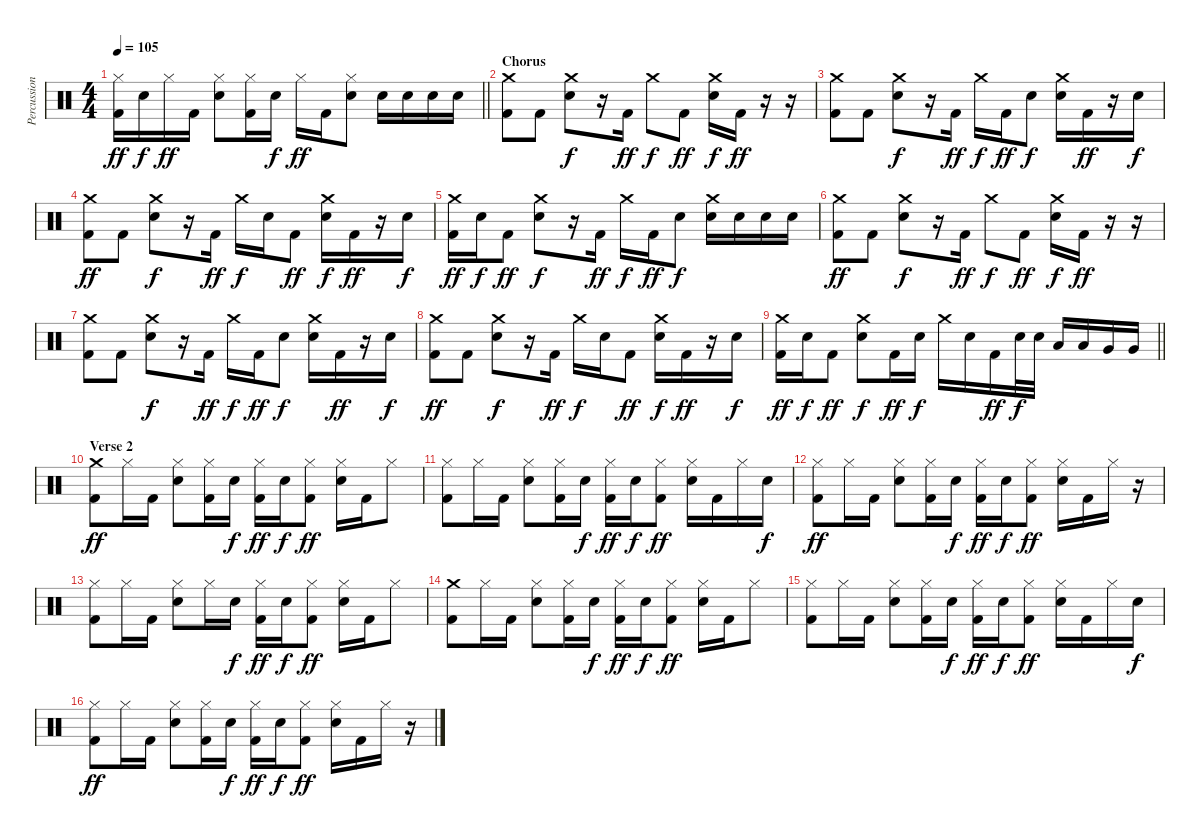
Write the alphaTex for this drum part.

\track ("Percussion" "Percussion") {instrument percussion}
\staff {score}
\articulation defaults
\ts (4 4)
\tempo 105
\clef neutral
\barLineRight lightlight
\ks c
("Hi-Hat (closed)" "Kick (hit) 2").16{dy ff} "Electric Snare (hit)".16{dy f} "Hi-Hat (closed)".16{dy ff} "Kick (hit) 2".16 ("Hi-Hat (closed)" "Electric Snare (hit)").8 ("Hi-Hat (closed)" "Kick (hit) 2").16 "Electric Snare (hit)".16{dy f} "Hi-Hat (closed)".16{dy ff} "Kick (hit) 2".16 ("Hi-Hat (closed)" "Electric Snare (hit)").8 "Electric Snare (hit)".16 "Electric Snare (hit)".16 "Electric Snare (hit)".16 "Electric Snare (hit)".16 |
\section ("" "Chorus")
("Crash medium (hit)" "Kick (hit) 2").8 "Kick (hit) 2".8 ("Crash medium (hit)" "Electric Snare (hit)").8{dy f} r.16 "Kick (hit) 2".16{dy ff} "Crash medium (hit)".8{dy f} "Kick (hit) 2".8{dy ff} ("Crash medium (hit)" "Electric Snare (hit)").16{dy f} "Kick (hit) 2".16{dy ff} r.16 r.16 |
("Crash medium (hit)" "Kick (hit) 2").8 "Kick (hit) 2".8 ("Crash medium (hit)" "Electric Snare (hit)").8{dy f} r.16 "Kick (hit) 2".16{dy ff} "Crash medium (hit)".16{dy f} "Kick (hit) 2".16{dy ff} "Electric Snare (hit)".8{dy f} ("Crash medium (hit)" "Electric Snare (hit)").16 "Kick (hit) 2".16{dy ff} r.16 "Electric Snare (hit)".16{dy f} |
("Crash medium (hit)" "Kick (hit) 2").8{dy ff} "Kick (hit) 2".8 ("Crash medium (hit)" "Electric Snare (hit)").8{dy f} r.16 "Kick (hit) 2".16{dy ff} "Crash medium (hit)".16{dy f} "Electric Snare (hit)".16 "Kick (hit) 2".8{dy ff} ("Crash medium (hit)" "Electric Snare (hit)").16{dy f} "Kick (hit) 2".16{dy ff} r.16 "Electric Snare (hit)".16{dy f} |
("Crash medium (hit)" "Kick (hit) 2").16{dy ff} "Electric Snare (hit)".16{dy f} "Kick (hit) 2".8{dy ff} ("Crash medium (hit)" "Electric Snare (hit)").8{dy f} r.16 "Kick (hit) 2".16{dy ff} "Crash medium (hit)".16{dy f} "Kick (hit) 2".16{dy ff} "Electric Snare (hit)".8{dy f} ("Crash medium (hit)" "Electric Snare (hit)").16 "Electric Snare (hit)".16 "Electric Snare (hit)".16 "Electric Snare (hit)".16 |
("Crash medium (hit)" "Kick (hit) 2").8{dy ff} "Kick (hit) 2".8 ("Crash medium (hit)" "Electric Snare (hit)").8{dy f} r.16 "Kick (hit) 2".16{dy ff} "Crash medium (hit)".8{dy f} "Kick (hit) 2".8{dy ff} ("Crash medium (hit)" "Electric Snare (hit)").16{dy f} "Kick (hit) 2".16{dy ff} r.16 r.16 |
("Crash medium (hit)" "Kick (hit) 2").8 "Kick (hit) 2".8 ("Crash medium (hit)" "Electric Snare (hit)").8{dy f} r.16 "Kick (hit) 2".16{dy ff} "Crash medium (hit)".16{dy f} "Kick (hit) 2".16{dy ff} "Electric Snare (hit)".8{dy f} ("Crash medium (hit)" "Electric Snare (hit)").16 "Kick (hit) 2".16{dy ff} r.16 "Electric Snare (hit)".16{dy f} |
("Crash medium (hit)" "Kick (hit) 2").8{dy ff} "Kick (hit) 2".8 ("Crash medium (hit)" "Electric Snare (hit)").8{dy f} r.16 "Kick (hit) 2".16{dy ff} "Crash medium (hit)".16{dy f} "Electric Snare (hit)".16 "Kick (hit) 2".8{dy ff} ("Crash medium (hit)" "Electric Snare (hit)").16{dy f} "Kick (hit) 2".16{dy ff} r.16 "Electric Snare (hit)".16{dy f} |
\barLineRight lightlight
("Crash medium (hit)" "Kick (hit) 2").16{dy ff} "Electric Snare (hit)".16{dy f} "Kick (hit) 2".8{dy ff} ("Crash medium (hit)" "Electric Snare (hit)").8{dy f} "Kick (hit) 2".16{dy ff} "Electric Snare (hit)".16{dy f} "Crash medium (hit)".16 "Electric Snare (hit)".16 "Kick (hit) 2".16{dy ff} "Electric Snare (hit)".32{dy f} "Electric Snare (hit)".32 "Low Tom (hit)".16 "Low Tom (hit)".16 "Very Low Tom (hit)".16 "Very Low Tom (hit)".16 |
\section ("" "Verse 2")
("Crash medium (hit)" "Kick (hit) 2").8{dy ff} "Hi-Hat (closed)".16 "Kick (hit) 2".16 ("Hi-Hat (closed)" "Electric Snare (hit)").8 ("Hi-Hat (closed)" "Kick (hit) 2").16 "Electric Snare (hit)".16{dy f} ("Hi-Hat (closed)" "Kick (hit) 2").16{dy ff} "Electric Snare (hit)".16{dy f} ("Hi-Hat (closed)" "Kick (hit) 2").8{dy ff} ("Hi-Hat (closed)" "Electric Snare (hit)").16 "Kick (hit) 2".16 "Hi-Hat (closed)".8 |
("Hi-Hat (closed)" "Kick (hit) 2").8 "Hi-Hat (closed)".16 "Kick (hit) 2".16 ("Hi-Hat (closed)" "Electric Snare (hit)").8 ("Hi-Hat (closed)" "Kick (hit) 2").16 "Electric Snare (hit)".16{dy f} ("Hi-Hat (closed)" "Kick (hit) 2").16{dy ff} "Electric Snare (hit)".16{dy f} ("Hi-Hat (closed)" "Kick (hit) 2").8{dy ff} ("Hi-Hat (closed)" "Electric Snare (hit)").16 "Kick (hit) 2".16 "Hi-Hat (closed)".16 "Electric Snare (hit)".16{dy f} |
("Hi-Hat (closed)" "Kick (hit) 2").8{dy ff} "Hi-Hat (closed)".16 "Kick (hit) 2".16 ("Hi-Hat (closed)" "Electric Snare (hit)").8 ("Hi-Hat (closed)" "Kick (hit) 2").16 "Electric Snare (hit)".16{dy f} ("Hi-Hat (closed)" "Kick (hit) 2").16{dy ff} "Electric Snare (hit)".16{dy f} ("Hi-Hat (closed)" "Kick (hit) 2").8{dy ff} ("Hi-Hat (closed)" "Electric Snare (hit)").16 "Kick (hit) 2".16 "Hi-Hat (closed)".16 r.16 |
("Hi-Hat (closed)" "Kick (hit) 2").8 "Hi-Hat (closed)".16 "Kick (hit) 2".16 ("Hi-Hat (closed)" "Electric Snare (hit)").8 "Hi-Hat (closed)".16 "Electric Snare (hit)".16{dy f} ("Hi-Hat (closed)" "Kick (hit) 2").16{dy ff} "Electric Snare (hit)".16{dy f} ("Hi-Hat (closed)" "Kick (hit) 2").8{dy ff} ("Hi-Hat (closed)" "Electric Snare (hit)").16 "Kick (hit) 2".16 "Hi-Hat (closed)".8 |
("Crash medium (hit)" "Kick (hit) 2").8 "Hi-Hat (closed)".16 "Kick (hit) 2".16 ("Hi-Hat (closed)" "Electric Snare (hit)").8 ("Hi-Hat (closed)" "Kick (hit) 2").16 "Electric Snare (hit)".16{dy f} ("Hi-Hat (closed)" "Kick (hit) 2").16{dy ff} "Electric Snare (hit)".16{dy f} ("Hi-Hat (closed)" "Kick (hit) 2").8{dy ff} ("Hi-Hat (closed)" "Electric Snare (hit)").16 "Kick (hit) 2".16 "Hi-Hat (closed)".8 |
("Hi-Hat (closed)" "Kick (hit) 2").8 "Hi-Hat (closed)".16 "Kick (hit) 2".16 ("Hi-Hat (closed)" "Electric Snare (hit)").8 ("Hi-Hat (closed)" "Kick (hit) 2").16 "Electric Snare (hit)".16{dy f} ("Hi-Hat (closed)" "Kick (hit) 2").16{dy ff} "Electric Snare (hit)".16{dy f} ("Hi-Hat (closed)" "Kick (hit) 2").8{dy ff} ("Hi-Hat (closed)" "Electric Snare (hit)").16 "Kick (hit) 2".16 "Hi-Hat (closed)".16 "Electric Snare (hit)".16{dy f} |
("Hi-Hat (closed)" "Kick (hit) 2").8{dy ff} "Hi-Hat (closed)".16 "Kick (hit) 2".16 ("Hi-Hat (closed)" "Electric Snare (hit)").8 ("Hi-Hat (closed)" "Kick (hit) 2").16 "Electric Snare (hit)".16{dy f} ("Hi-Hat (closed)" "Kick (hit) 2").16{dy ff} "Electric Snare (hit)".16{dy f} ("Hi-Hat (closed)" "Kick (hit) 2").8{dy ff} ("Hi-Hat (closed)" "Electric Snare (hit)").16 "Kick (hit) 2".16 "Hi-Hat (closed)".16 r.16
